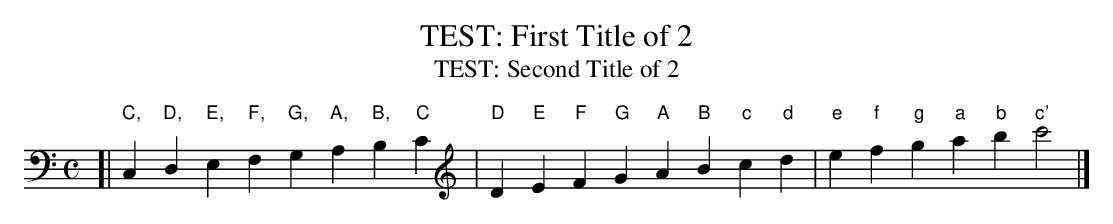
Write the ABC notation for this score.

X:1
T: TEST: First Title of 2
T: TEST: Second Title of 2
M:C
K:C
L: 1/4
[| "C,"C,"D,"D,"E,"E,"F,"F, "G,"G,"A,"A,"B,"B,"C"C \
|  "D"D"E"E"F"F"G"G "A"A"B"B"c"c"d"d \
|  "e"e"f"f"g"g"a"a "b"b"c'"c'2 |]
